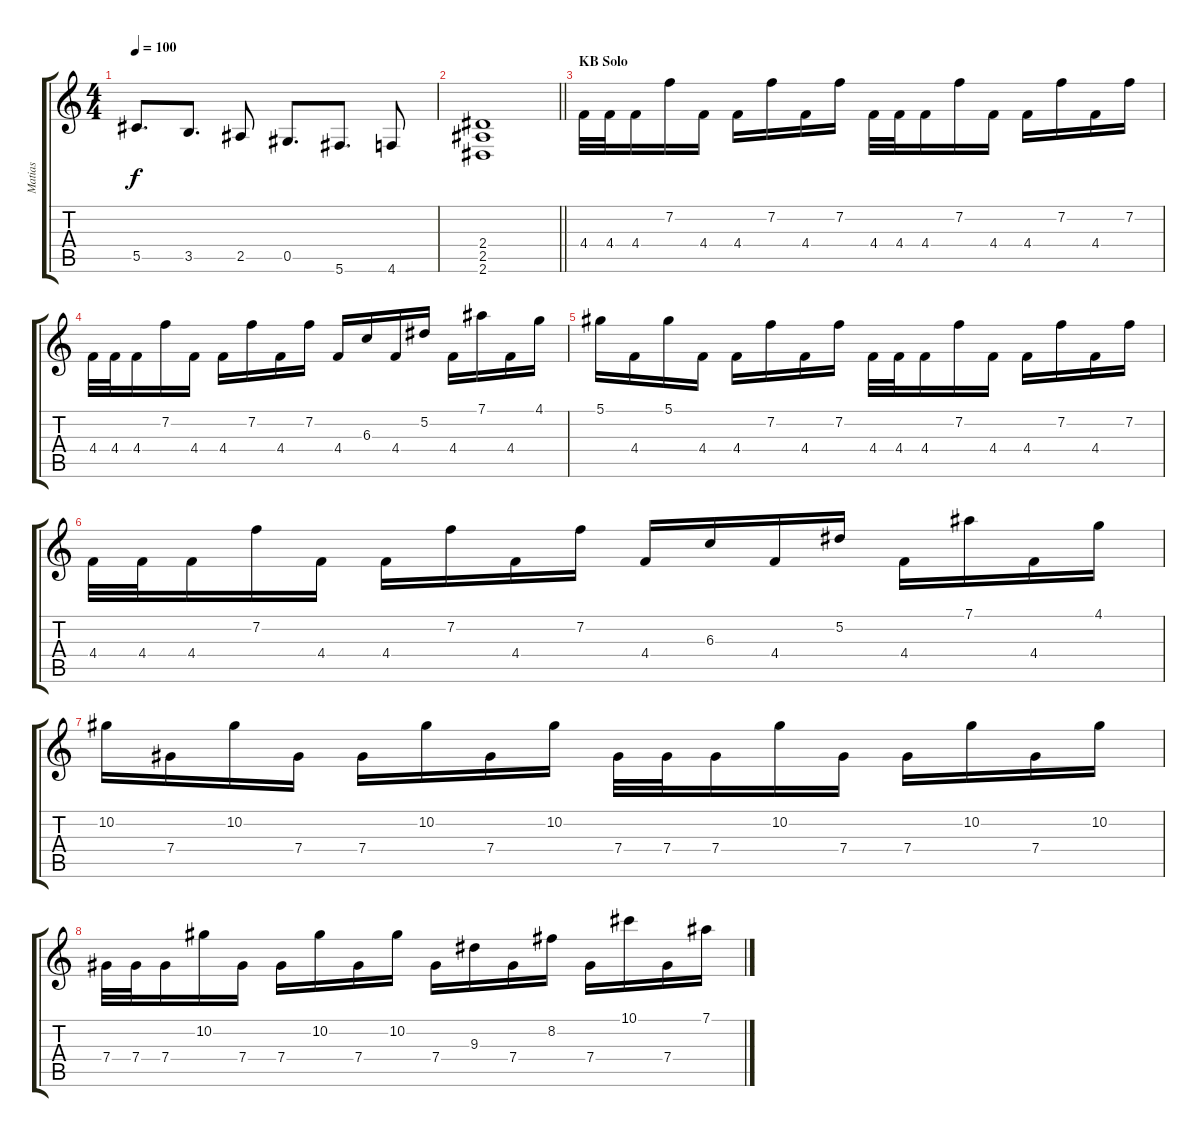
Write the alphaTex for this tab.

\track ("Matias" "Matias") {instrument distortionguitar}
\staff {score tabs}
\tuning (Eb4 Bb3 Gb3 Db3 Ab2 Db2) {hide}
\ts (4 4)
\tempo 100
\clef g2
\ks c
5.5.8{d dy f} 3.5.8{d} 2.5.8 0.5.8{d} 5.6.8{d} 4.6.8 |
\barLineRight lightlight
(2.4 2.5 2.6).1 |
\section ("" "KB Solo")
4.4.32 4.4.32 4.4.16 7.2.16 4.4.16 4.4.16 7.2.16 4.4.16 7.2.16 4.4.32 4.4.32 4.4.16 7.2.16 4.4.16 4.4.16 7.2.16 4.4.16 7.2.16 |
4.4.32 4.4.32 4.4.16 7.2.16 4.4.16 4.4.16 7.2.16 4.4.16 7.2.16 4.4.16 6.3.16 4.4.16 5.2.16 4.4.16 7.1.16 4.4.16 4.1.16 |
5.1.16 4.4.16 5.1.16 4.4.16 4.4.16 7.2.16 4.4.16 7.2.16 4.4.32 4.4.32 4.4.16 7.2.16 4.4.16 4.4.16 7.2.16 4.4.16 7.2.16 |
4.4.32 4.4.32 4.4.16 7.2.16 4.4.16 4.4.16 7.2.16 4.4.16 7.2.16 4.4.16 6.3.16 4.4.16 5.2.16 4.4.16 7.1.16 4.4.16 4.1.16 |
10.2.16 7.4.16 10.2.16 7.4.16 7.4.16 10.2.16 7.4.16 10.2.16 7.4.32 7.4.32 7.4.16 10.2.16 7.4.16 7.4.16 10.2.16 7.4.16 10.2.16 |
7.4.32 7.4.32 7.4.16 10.2.16 7.4.16 7.4.16 10.2.16 7.4.16 10.2.16 7.4.16 9.3.16 7.4.16 8.2.16 7.4.16 10.1.16 7.4.16 7.1.16
